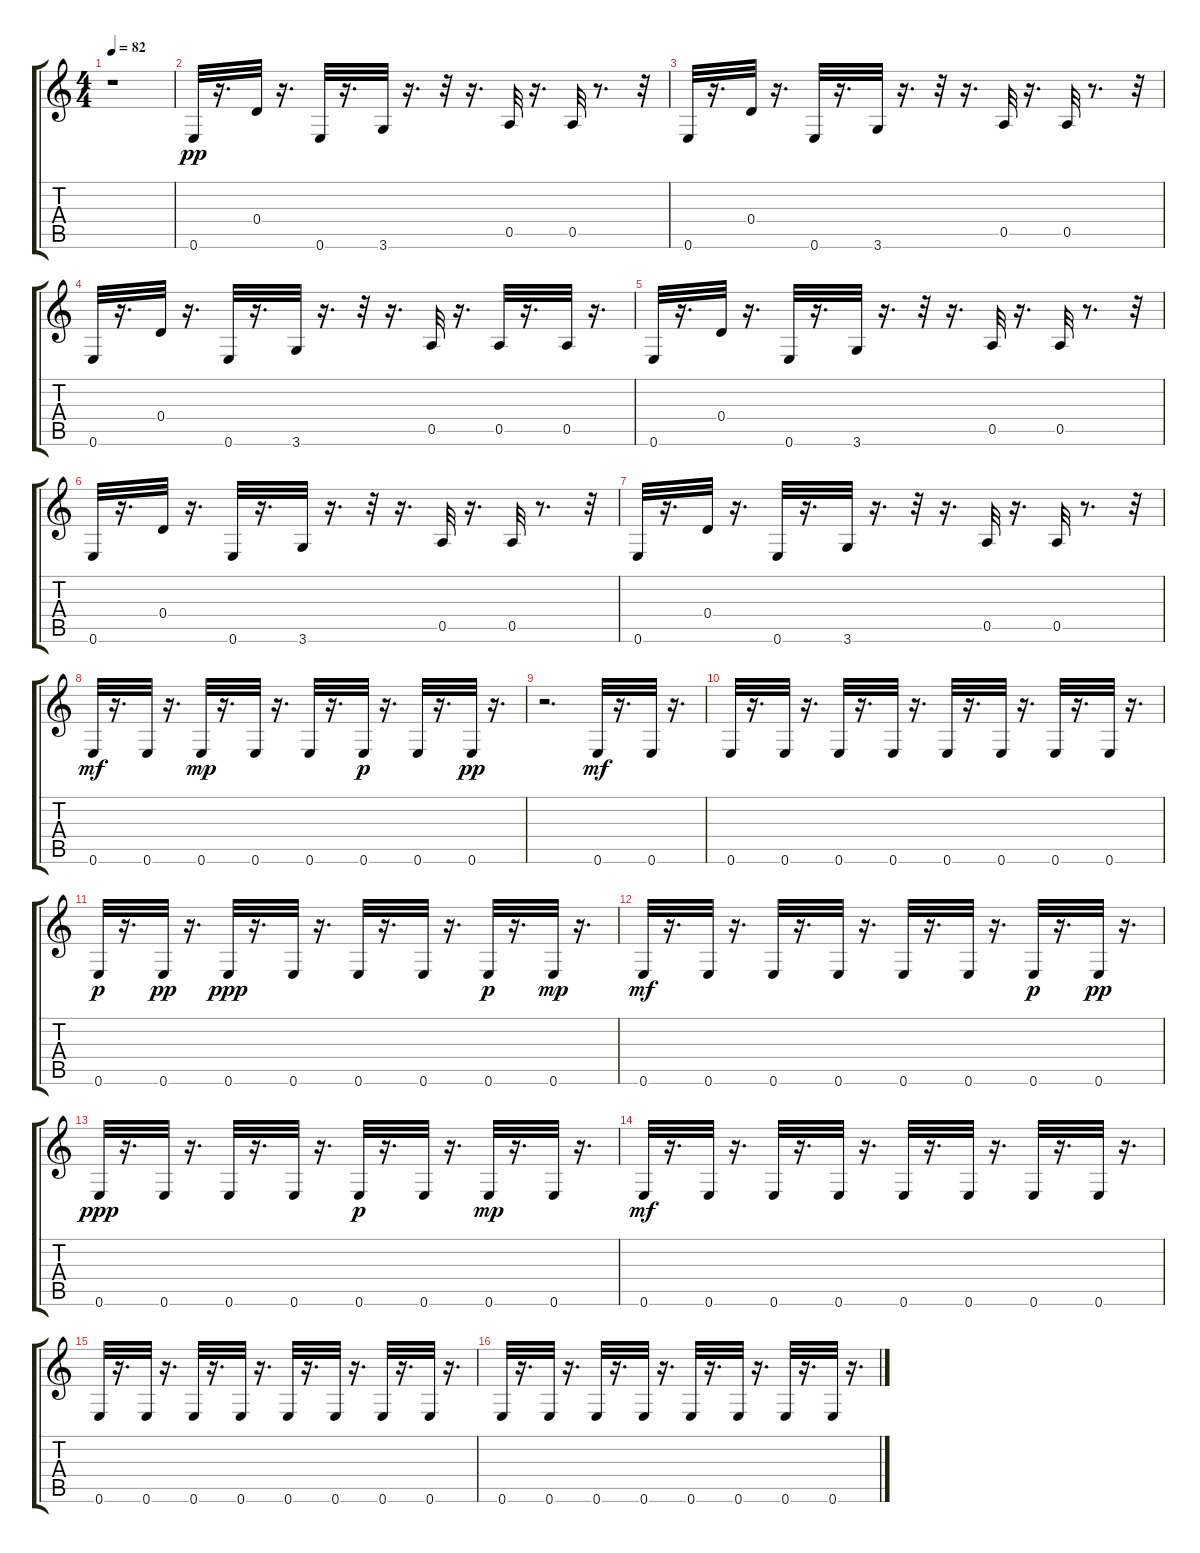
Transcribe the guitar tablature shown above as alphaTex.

\track "" {instrument synthbass1}
\staff {score tabs}
\tuning (E4 B3 G3 D3 A2 E2) {hide}
\ts (4 4)
\tempo 82
\clef g2
\ks c
r.1{dy pp instrument synthbass1} |
0.6.32 r.16{d} 0.4.32 r.16{d} 0.6.32 r.16{d} 3.6.32 r.16{d} r.32 r.16{d} 0.5.32 r.16{d} 0.5.32 r.8{d} r.32 |
0.6.32 r.16{d} 0.4.32 r.16{d} 0.6.32 r.16{d} 3.6.32 r.16{d} r.32 r.16{d} 0.5.32 r.16{d} 0.5.32 r.8{d} r.32 |
0.6.32 r.16{d} 0.4.32 r.16{d} 0.6.32 r.16{d} 3.6.32 r.16{d} r.32 r.16{d} 0.5.32 r.16{d} 0.5.32 r.16{d} 0.5.32 r.16{d} |
0.6.32 r.16{d} 0.4.32 r.16{d} 0.6.32 r.16{d} 3.6.32 r.16{d} r.32 r.16{d} 0.5.32 r.16{d} 0.5.32 r.8{d} r.32 |
0.6.32 r.16{d} 0.4.32 r.16{d} 0.6.32 r.16{d} 3.6.32 r.16{d} r.32 r.16{d} 0.5.32 r.16{d} 0.5.32 r.8{d} r.32 |
0.6.32 r.16{d} 0.4.32 r.16{d} 0.6.32 r.16{d} 3.6.32 r.16{d} r.32 r.16{d} 0.5.32 r.16{d} 0.5.32 r.8{d} r.32 |
0.6.32{dy mf} r.16{d} 0.6.32 r.16{d} 0.6.32{dy mp} r.16{d} 0.6.32 r.16{d} 0.6.32 r.16{d} 0.6.32{dy p} r.16{d} 0.6.32 r.16{d} 0.6.32{dy pp} r.16{d} |
r.2{d} 0.6.32{dy mf} r.16{d} 0.6.32 r.16{d} |
0.6.32 r.16{d} 0.6.32 r.16{d} 0.6.32 r.16{d} 0.6.32 r.16{d} 0.6.32 r.16{d} 0.6.32 r.16{d} 0.6.32 r.16{d} 0.6.32 r.16{d} |
0.6.32{dy p} r.16{d} 0.6.32{dy pp} r.16{d} 0.6.32{dy ppp} r.16{d} 0.6.32 r.16{d} 0.6.32 r.16{d} 0.6.32 r.16{d} 0.6.32{dy p} r.16{d} 0.6.32{dy mp} r.16{d} |
0.6.32{dy mf} r.16{d} 0.6.32 r.16{d} 0.6.32 r.16{d} 0.6.32 r.16{d} 0.6.32 r.16{d} 0.6.32 r.16{d} 0.6.32{dy p} r.16{d} 0.6.32{dy pp} r.16{d} |
0.6.32{dy ppp} r.16{d} 0.6.32 r.16{d} 0.6.32 r.16{d} 0.6.32 r.16{d} 0.6.32{dy p} r.16{d} 0.6.32 r.16{d} 0.6.32{dy mp} r.16{d} 0.6.32 r.16{d} |
0.6.32{dy mf} r.16{d} 0.6.32 r.16{d} 0.6.32 r.16{d} 0.6.32 r.16{d} 0.6.32 r.16{d} 0.6.32 r.16{d} 0.6.32 r.16{d} 0.6.32 r.16{d} |
0.6.32 r.16{d} 0.6.32 r.16{d} 0.6.32 r.16{d} 0.6.32 r.16{d} 0.6.32 r.16{d} 0.6.32 r.16{d} 0.6.32 r.16{d} 0.6.32 r.16{d} |
0.6.32 r.16{d} 0.6.32 r.16{d} 0.6.32 r.16{d} 0.6.32 r.16{d} 0.6.32 r.16{d} 0.6.32 r.16{d} 0.6.32 r.16{d} 0.6.32 r.16{d}
